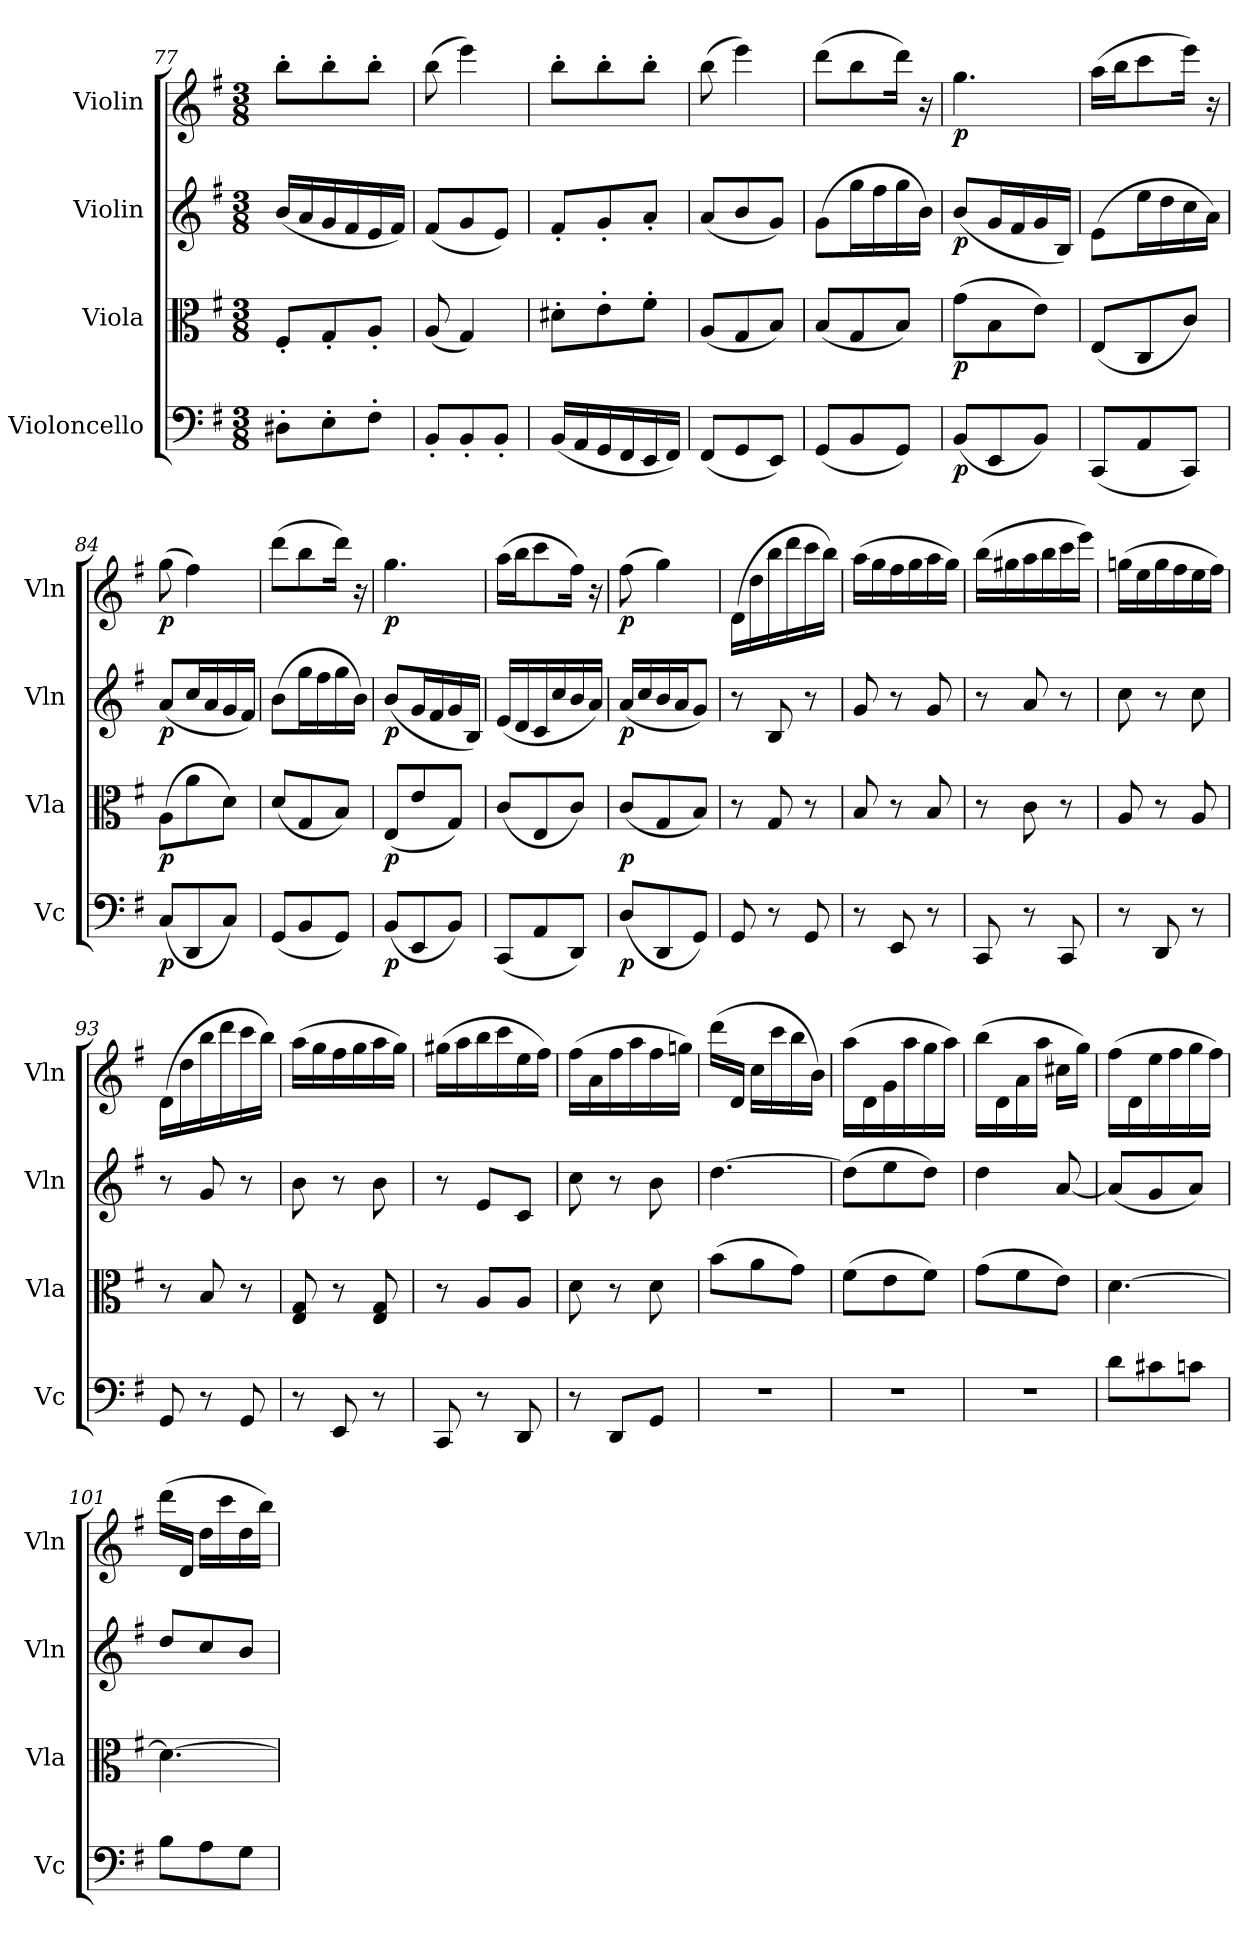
**kern	**dynam	**kern	**dynam	**kern	**dynam	**kern	**dynam
*part4	*part4	*part3	*part3	*part2	*part2	*part1	*part1
*staff4	*staff4	*staff3	*staff3	*staff2	*staff2	*staff1	*staff1
*I"Violoncello	*	*I"Viola	*	*I"Violin	*	*I"Violin	*
*I'Vc	*	*I'Vla	*	*I'Vln	*	*I'Vln	*
*clefF4	*	*clefC3	*	*clefG2	*	*clefG2	*
*k[f#]	*	*k[f#]	*	*k[f#]	*	*k[f#]	*
*M3/8	*	*M3/8	*	*M3/8	*	*M3/8	*
=77	=77	=77	=77	=77	=77	=77	=77
8D#X'\L	.	8F#'/L	.	(16b/LL	.	8bb'\L	.
.	.	.	.	16a/	.	.	.
8E'\	.	8G'/	.	16g/	.	8bb'\	.
.	.	.	.	16f#/	.	.	.
8F#'\J	.	8A'/J	.	16e/	.	8bb'\J	.
.	.	.	.	16f#/JJ)	.	.	.
=78	=78	=78	=78	=78	=78	=78	=78
8BB'/L	.	(8A/	.	(8f#/L	.	(8bb\	.
8BB'/	.	4G/)	.	8g/	.	4eee\)	.
8BB'/J	.	.	.	8e/J)	.	.	.
=79	=79	=79	=79	=79	=79	=79	=79
(16BB/LL	.	8d#X'\L	.	8f#'/L	.	8bb'\L	.
16AA/	.	.	.	.	.	.	.
16GG/	.	8e'\	.	8g'/	.	8bb'\	.
16FF#/	.	.	.	.	.	.	.
16EE/	.	8f#'\J	.	8a'/J	.	8bb'\J	.
16FF#/JJ)	.	.	.	.	.	.	.
=80	=80	=80	=80	=80	=80	=80	=80
(8FF#/L	.	(8A/L	.	(8a/L	.	(8bb\	.
8GG/	.	8G/	.	8b/	.	4eee\)	.
8EE/J)	.	8B/J)	.	8g/J)	.	.	.
=81	=81	=81	=81	=81	=81	=81	=81
(8GG/L	.	(8B/L	.	(8g\L	.	(8ddd\L	.
8BB/	.	8G/	.	16gg\L	.	8bb\	.
.	.	.	.	16ff#\	.	.	.
8GG/J)	.	8B/J)	.	16gg\	.	16ddd\Jk)	.
.	.	.	.	16b\JJ)	.	16r	.
=82	=82	=82	=82	=82	=82	=82	=82
(8BB/L	p	(8g\L	p	(8b/L	p	4.gg\	p
8EE/	.	8B\	.	16g/L	.	.	.
.	.	.	.	16f#/	.	.	.
8BB/J)	.	8e\J)	.	16g/	.	.	.
.	.	.	.	16B/JJ)	.	.	.
=83	=83	=83	=83	=83	=83	=83	=83
(8CC/L	.	(8E/L	.	(8e/L	.	(16aa\LL	.
.	.	.	.	.	.	16bb\J	.
8AA/	.	8C/	.	16ee\L	.	8ccc\	.
.	.	.	.	16dd\	.	.	.
8CC/J)	.	8c/J)	.	16cc\	.	16eee\Jk)	.
.	.	.	.	16a\JJ)	.	16r	.
=84	=84	=84	=84	=84	=84	=84	=84
(8C/L	p	(8A\L	p	(8a/L	p	(8gg\	p
8DD/	.	8a\	.	16cc/L	.	4ff#\)	.
.	.	.	.	16a/	.	.	.
8C/J)	.	8d\J)	.	16g/	.	.	.
.	.	.	.	16f#/JJ)	.	.	.
=85	=85	=85	=85	=85	=85	=85	=85
(8GG/L	.	(8d/L	.	(8b\L	.	(8ddd\L	.
8BB/	.	8G/	.	16gg\L	.	8bb\	.
.	.	.	.	16ff#\	.	.	.
8GG/J)	.	8B/J)	.	16gg\	.	16ddd\Jk)	.
.	.	.	.	16b\JJ)	.	16r	.
=86	=86	=86	=86	=86	=86	=86	=86
(8BB/L	p	(8E/L	p	(8b/L	p	4.gg\	p
8EE/	.	8e/	.	16g/L	.	.	.
.	.	.	.	16f#/	.	.	.
8BB/J)	.	8G/J)	.	16g/	.	.	.
.	.	.	.	16B/JJ)	.	.	.
=87	=87	=87	=87	=87	=87	=87	=87
(8CC/L	.	(8c/L	.	(16e/LL	.	(16aa\LL	.
.	.	.	.	16d/	.	16bb\J	.
8AA/	.	8E/	.	16c/	.	8ccc\	.
.	.	.	.	16cc/	.	.	.
8DD/J)	.	8c/J)	.	16b/	.	16ff#\Jk)	.
.	.	.	.	16a/JJ)	.	16r	.
=88	=88	=88	=88	=88	=88	=88	=88
(8D/L	p	(8c/L	p	(16a/LL	p	(8ff#\	p
.	.	.	.	16cc/	.	.	.
8DD/	.	8G/	.	16b/	.	4gg\)	.
.	.	.	.	16a/J	.	.	.
8GG/J)	.	8B/J)	.	8g/J)	.	.	.
=89	=89	=89	=89	=89	=89	=89	=89
8GG/	.	8r	.	8r	.	(16d/LL	.
.	.	.	.	.	.	16dd\	.
8r	.	8G/	.	8B/	.	16bb\	.
.	.	.	.	.	.	16ddd\	.
8GG/	.	8r	.	8r	.	16ccc\	.
.	.	.	.	.	.	16bb\JJ)	.
=90	=90	=90	=90	=90	=90	=90	=90
8r	.	8B/	.	8g/	.	(16aa\LL	.
.	.	.	.	.	.	16gg\	.
8EE/	.	8r	.	8r	.	16ff#\	.
.	.	.	.	.	.	16gg\	.
8r	.	8B/	.	8g/	.	16aa\	.
.	.	.	.	.	.	16gg\JJ)	.
=91	=91	=91	=91	=91	=91	=91	=91
8CC/	.	8r	.	8r	.	(16bb\LL	.
.	.	.	.	.	.	16gg#X\	.
8r	.	8c\	.	8a/	.	16aa\	.
.	.	.	.	.	.	16bb\	.
8CC/	.	8r	.	8r	.	16ccc\	.
.	.	.	.	.	.	16eee\JJ)	.
=92	=92	=92	=92	=92	=92	=92	=92
8r	.	8A/	.	8cc\	.	(16ggn\LL	.
.	.	.	.	.	.	16ee\	.
8DD/	.	8r	.	8r	.	16gg\	.
.	.	.	.	.	.	16ff#\	.
8r	.	8A/	.	8cc\	.	16ee\	.
.	.	.	.	.	.	16ff#\JJ)	.
=93	=93	=93	=93	=93	=93	=93	=93
8GG/	.	8r	.	8r	.	(16d/LL	.
.	.	.	.	.	.	16dd\	.
8r	.	8B/	.	8g/	.	16bb\	.
.	.	.	.	.	.	16ddd\	.
8GG/	.	8r	.	8r	.	16ccc\	.
.	.	.	.	.	.	16bb\JJ)	.
=94	=94	=94	=94	=94	=94	=94	=94
8r	.	8E/ 8G/	.	8b\	.	(16aa\LL	.
.	.	.	.	.	.	16gg\	.
8EE/	.	8r	.	8r	.	16ff#\	.
.	.	.	.	.	.	16gg\	.
8r	.	8E/ 8G/	.	8b\	.	16aa\	.
.	.	.	.	.	.	16gg\JJ)	.
=95	=95	=95	=95	=95	=95	=95	=95
8CC/	.	8r	.	8r	.	(16gg#X\LL	.
.	.	.	.	.	.	16aa\	.
8r	.	8A/L	.	8e/L	.	16bb\	.
.	.	.	.	.	.	16ccc\	.
8DD/	.	8A/J	.	8c/J	.	16ee\	.
.	.	.	.	.	.	16ff#\JJ)	.
=96	=96	=96	=96	=96	=96	=96	=96
8r	.	8d\	.	8cc\	.	(16ff#\LL	.
.	.	.	.	.	.	16a\	.
8DD/L	.	8r	.	8r	.	16ff#\	.
.	.	.	.	.	.	16aa\	.
8GG/J	.	8d\	.	8b\	.	16ff#\	.
.	.	.	.	.	.	16ggn\JJ)	.
=97	=97	=97	=97	=97	=97	=97	=97
4.r	.	(8b\L	.	[4.dd\	.	(16ddd\LL	.
.	.	.	.	.	.	16d/JJ	.
.	.	8a\	.	.	.	16cc\LL	.
.	.	.	.	.	.	16ccc\	.
.	.	8g\J)	.	.	.	16bb\	.
.	.	.	.	.	.	16b\JJ)	.
=98	=98	=98	=98	=98	=98	=98	=98
4.r	.	(8f#\L	.	(8dd\L]	.	(16aa\LL	.
.	.	.	.	.	.	16d\	.
.	.	8e\	.	8ee\	.	16g\	.
.	.	.	.	.	.	16aa\	.
.	.	8f#\J)	.	8dd\J)	.	16gg\	.
.	.	.	.	.	.	16aa\JJ)	.
=99	=99	=99	=99	=99	=99	=99	=99
4.r	.	(8g\L	.	4dd\	.	(16bb\LL	.
.	.	.	.	.	.	16d\	.
.	.	8f#\	.	.	.	16a\	.
.	.	.	.	.	.	16aa\JJ	.
.	.	8e\J)	.	[8a/	.	16cc#X\LL	.
.	.	.	.	.	.	16gg\JJ)	.
=100	=100	=100	=100	=100	=100	=100	=100
8d\L	.	[4.d\	.	(8a/L]	.	(16ff#\LL	.
.	.	.	.	.	.	16d/	.
8c#X\	.	.	.	8g/	.	16ee\	.
.	.	.	.	.	.	16ff#\	.
8cn\J	.	.	.	8a/J)	.	16gg\	.
.	.	.	.	.	.	16ff#\JJ)	.
=101	=101	=101	=101	=101	=101	=101	=101
8B\L	.	4.d\_	.	8dd/L	.	(16ddd\LL	.
.	.	.	.	.	.	16d/JJ	.
8A\	.	.	.	8cc/	.	16dd\LL	.
.	.	.	.	.	.	16ccc\	.
8G\J	.	.	.	8b/J	.	16dd\	.
.	.	.	.	.	.	16bb\JJ)	.
=	=	=	=	=	=	=	=
*-	*-	*-	*-	*-	*-	*-	*-
